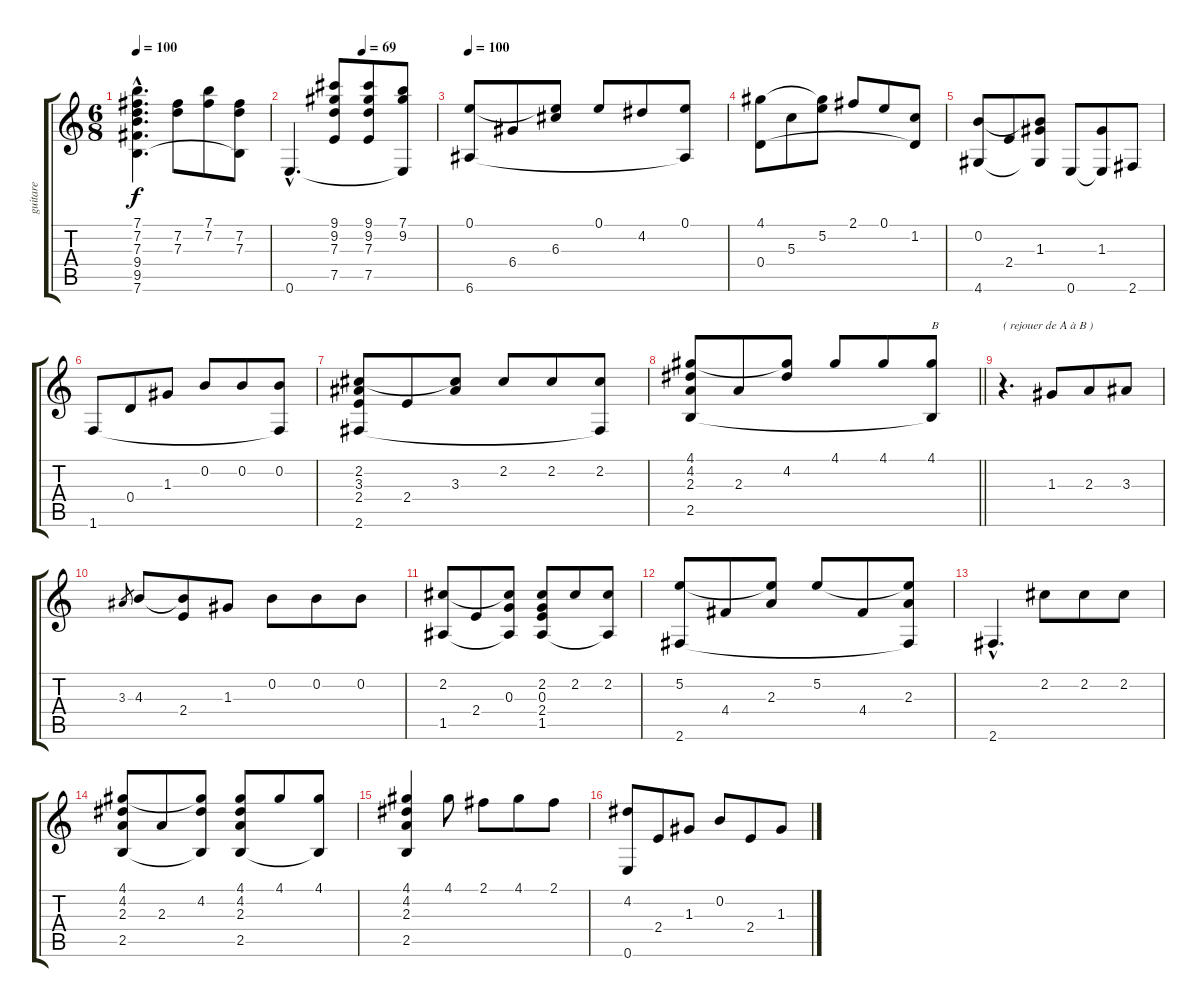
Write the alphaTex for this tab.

\track ("guitare" "guitare") {instrument acousticguitarnylon}
\staff {score tabs}
\tuning (E4 B3 G3 D3 A2 E2) {hide}
\ts (6 8)
\tempo 100
\clef g2
\ks c
(7.1{hac} 7.2{hac} 7.3{hac} 9.4{hac} 9.5{hac} 7.6{hac}).4{d dy f} (7.2 7.3).8 (7.1 7.2).8 (7.2 7.3 7.6{t}).8 |
\tempo (69 0.5)
0.6{hac}.4{d} (9.1 9.2 7.3 7.5).8 (9.1 9.2 7.3 7.5).8 (7.1 9.2 0.6{t}).8 |
\tempo 100
(0.1 6.6).8 6.4.8 (0.1{t} 6.3).8 0.1.8 4.2.8 (0.1 6.6{t}).8 |
(4.1 0.4).8 5.3.8 (4.1{t} 5.2).8 2.1.8 0.1.8 (1.2 0.4{t}).8 |
(0.2 4.6).8 2.4.8 (0.2{t} 1.3 4.6{t}).8 0.6.8 (1.3 0.6{t}).8 2.6.8 |
1.6.8 0.4.8 1.3.8 0.2.8 0.2.8 (0.2 1.6{t}).8 |
(2.2 3.3 2.4 2.6).8 2.4.8 (2.2{t} 3.3).8 2.2.8 2.2.8 (2.2 2.6{t}).8 |
\barLineRight lightlight
(4.1 4.2 2.3 2.5).8 2.3.8 (4.1{t} 4.2).8 4.1.8 4.1.8 (4.1 2.5{t}).8{txt "B"} |
r.4{d txt "( rejouer de A à B )"} 1.3.8 2.3.8 3.3.8 |
3.3.8{gr} 4.3.8 (4.3{t} 2.4).8 1.3.8 0.2.8 0.2.8 0.2.8 |
(2.2 1.5).8 2.4.8 (2.2{t} 0.3 1.5{t}).8 (2.2 0.3 2.4 1.5).8 2.2.8 (2.2 1.5{t}).8 |
(5.2 2.6).8 4.4.8 (5.2{t} 2.3).8 5.2.8 4.4.8 (5.2{t} 2.3 2.6{t}).8 |
2.6{hac}.4{d} 2.2.8 2.2.8 2.2.8 |
(4.1 4.2 2.3 2.5).8 2.3.8 (4.1{t} 4.2 2.5{t}).8 (4.1 4.2 2.3 2.5).8 4.1.8 (4.1 2.5{t}).8 |
(4.1 4.2 2.3 2.5).4 4.1.8 2.1.8 4.1.8 2.1.8 |
(4.2 0.6).8 2.4.8 1.3.8 0.2.8 2.4.8 1.3.8
